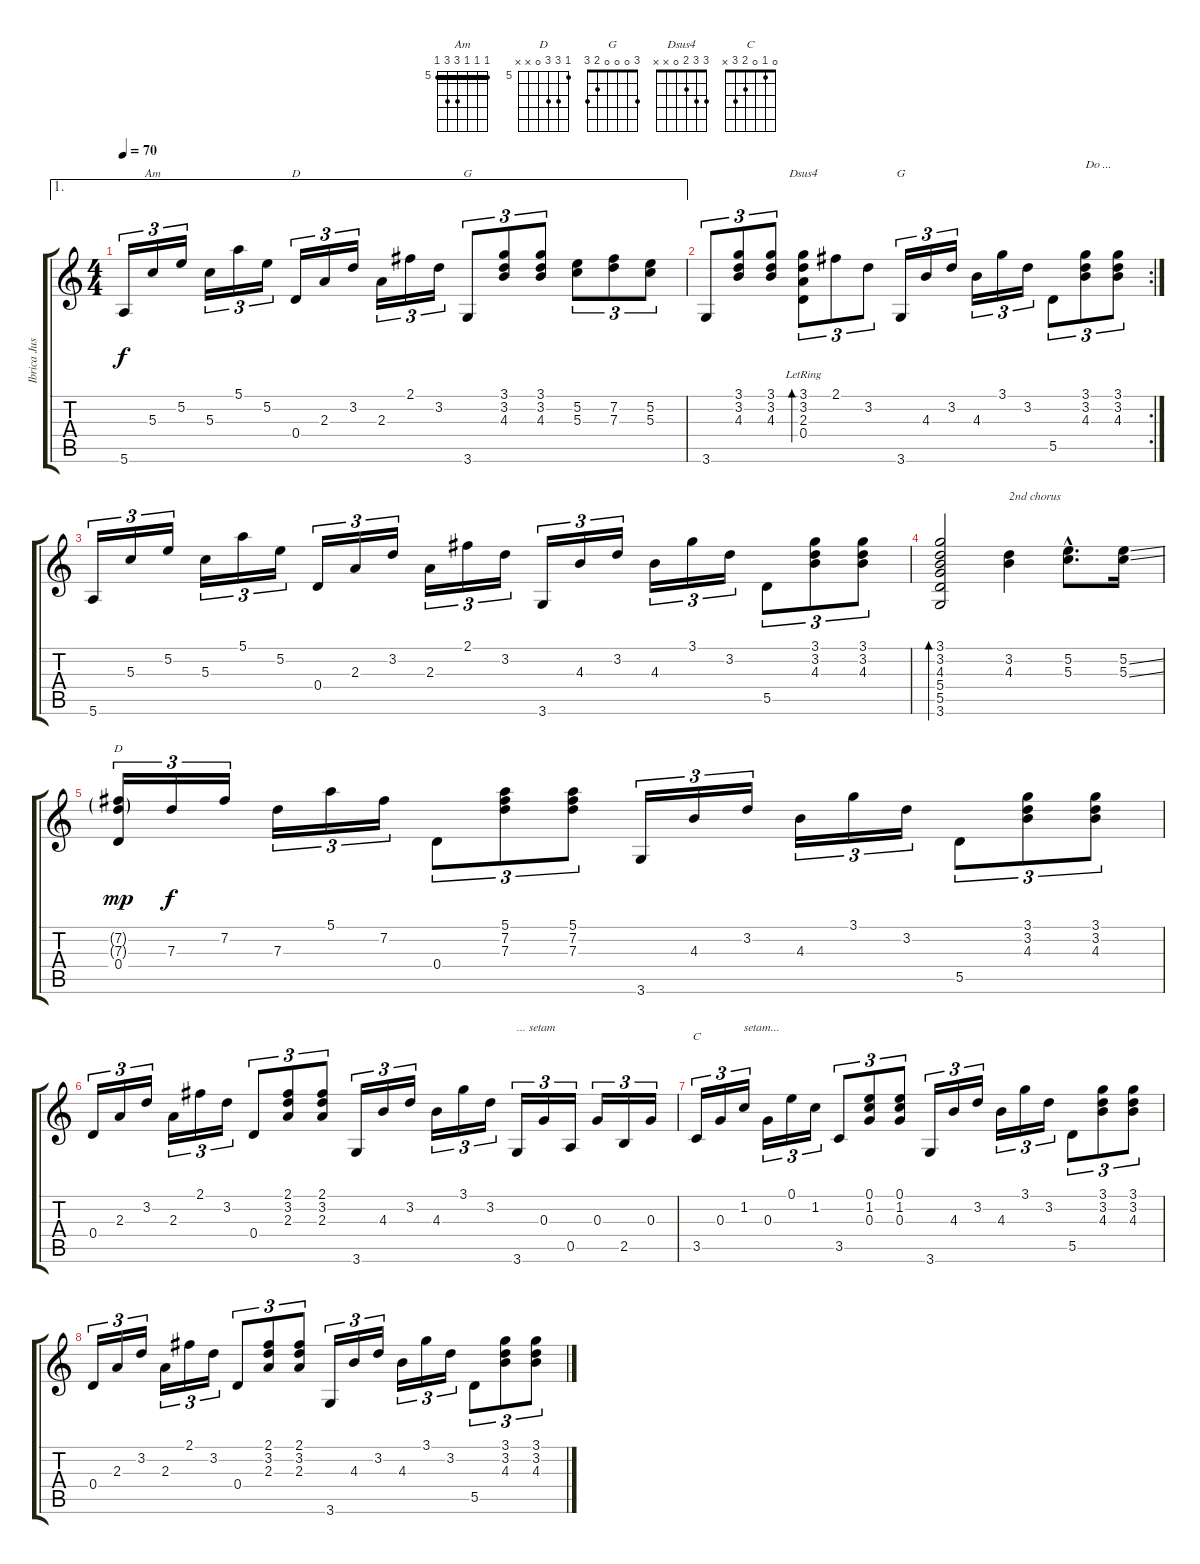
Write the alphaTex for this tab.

\track ("Ibrica Jusic- Acoustic Guitar" "Ibrica Jus") {instrument acousticguitarnylon}
\staff {score tabs}
\tuning (E4 B3 G3 D3 A2 E2) {hide}
\chord ("Am" 5 5 5 7 7 5) {firstfret 5 barre 5}
\chord ("D" 2 3 2 0 x x)
\chord ("G" 3 3 4 5 5 3) {barre 3}
\chord ("Dsus4" 3 3 2 0 x x)
\chord ("G" 3 0 0 0 2 3)
\chord ("D" 5 7 7 0 x x) {firstfret 5}
\chord ("C" 0 1 0 2 3 x)
\ae 1
\ts (4 4)
\tempo 70
\clef g2
\ks c
5.6.16{tu (3 2) dy f} 5.3.16{tu (3 2) ch "Am"} 5.2.16{tu (3 2)} 5.3.16{tu (3 2)} 5.1.16{tu (3 2)} 5.2.16{tu (3 2)} 0.4.16{tu (3 2) ch "D"} 2.3.16{tu (3 2)} 3.2.16{tu (3 2)} 2.3.16{tu (3 2)} 2.1.16{tu (3 2)} 3.2.16{tu (3 2)} 3.6.8{tu (3 2) ch "G"} (3.1 3.2 4.3).8{tu (3 2)} (3.1 3.2 4.3).8{tu (3 2)} (5.2 5.3).8{tu (3 2)} (7.2 7.3).8{tu (3 2)} (5.2 5.3).8{tu (3 2)} |
\rc 2
3.6.8{tu (3 2)} (3.1 3.2 4.3).8{tu (3 2)} (3.1 3.2 4.3).8{tu (3 2)} (3.1{lr} 3.2{lr} 2.3{lr} 0.4{lr}).8{tu (3 2) bd 480 ch "Dsus4"} 2.1.8{tu (3 2)} 3.2.8{tu (3 2)} 3.6.16{tu (3 2) ch "G"} 4.3.16{tu (3 2)} 3.2.16{tu (3 2)} 4.3.16{tu (3 2)} 3.1.16{tu (3 2)} 3.2.16{tu (3 2)} 5.5.8{tu (3 2)} (3.1 3.2 4.3).8{tu (3 2) txt "Do ..."} (3.1 3.2 4.3).8{tu (3 2)} |
5.6.16{tu (3 2)} 5.3.16{tu (3 2)} 5.2.16{tu (3 2)} 5.3.16{tu (3 2)} 5.1.16{tu (3 2)} 5.2.16{tu (3 2)} 0.4.16{tu (3 2)} 2.3.16{tu (3 2)} 3.2.16{tu (3 2)} 2.3.16{tu (3 2)} 2.1.16{tu (3 2)} 3.2.16{tu (3 2)} 3.6.16{tu (3 2)} 4.3.16{tu (3 2)} 3.2.16{tu (3 2)} 4.3.16{tu (3 2)} 3.1.16{tu (3 2)} 3.2.16{tu (3 2)} 5.5.8{tu (3 2)} (3.1 3.2 4.3).8{tu (3 2)} (3.1 3.2 4.3).8{tu (3 2)} |
(3.1 3.2 4.3 5.4 5.5 3.6).2{bd 120} (3.2 4.3).4{txt "2nd chorus"} (5.2{hac} 5.3{hac}).8{d} (5.2{ss} 5.3{ss}).16 |
(7.2{g} 7.3{g} 0.4).16{tu (3 2) ch "D" dy mp} 7.3.16{tu (3 2) dy f} 7.2.16{tu (3 2)} 7.3.16{tu (3 2)} 5.1.16{tu (3 2)} 7.2.16{tu (3 2)} 0.4.8{tu (3 2)} (5.1 7.2 7.3).8{tu (3 2)} (5.1 7.2 7.3).8{tu (3 2)} 3.6.16{tu (3 2)} 4.3.16{tu (3 2)} 3.2.16{tu (3 2)} 4.3.16{tu (3 2)} 3.1.16{tu (3 2)} 3.2.16{tu (3 2)} 5.5.8{tu (3 2)} (3.1 3.2 4.3).8{tu (3 2)} (3.1 3.2 4.3).8{tu (3 2)} |
0.4.16{tu (3 2)} 2.3.16{tu (3 2)} 3.2.16{tu (3 2)} 2.3.16{tu (3 2)} 2.1.16{tu (3 2)} 3.2.16{tu (3 2)} 0.4.8{tu (3 2)} (2.1 3.2 2.3).8{tu (3 2)} (2.1 3.2 2.3).8{tu (3 2)} 3.6.16{tu (3 2)} 4.3.16{tu (3 2)} 3.2.16{tu (3 2)} 4.3.16{tu (3 2)} 3.1.16{tu (3 2)} 3.2.16{tu (3 2)} 3.6.16{tu (3 2) txt "... setam "} 0.3.16{tu (3 2)} 0.5.16{tu (3 2)} 0.3.16{tu (3 2)} 2.5.16{tu (3 2)} 0.3.16{tu (3 2)} |
3.5.16{tu (3 2) ch "C"} 0.3.16{tu (3 2)} 1.2.16{tu (3 2) txt "setam..."} 0.3.16{tu (3 2)} 0.1.16{tu (3 2)} 1.2.16{tu (3 2)} 3.5.8{tu (3 2)} (0.1 1.2 0.3).8{tu (3 2)} (0.1 1.2 0.3).8{tu (3 2)} 3.6.16{tu (3 2)} 4.3.16{tu (3 2)} 3.2.16{tu (3 2)} 4.3.16{tu (3 2)} 3.1.16{tu (3 2)} 3.2.16{tu (3 2)} 5.5.8{tu (3 2)} (3.1 3.2 4.3).8{tu (3 2)} (3.1 3.2 4.3).8{tu (3 2)} |
0.4.16{tu (3 2)} 2.3.16{tu (3 2)} 3.2.16{tu (3 2)} 2.3.16{tu (3 2)} 2.1.16{tu (3 2)} 3.2.16{tu (3 2)} 0.4.8{tu (3 2)} (2.1 3.2 2.3).8{tu (3 2)} (2.1 3.2 2.3).8{tu (3 2)} 3.6.16{tu (3 2)} 4.3.16{tu (3 2)} 3.2.16{tu (3 2)} 4.3.16{tu (3 2)} 3.1.16{tu (3 2)} 3.2.16{tu (3 2)} 5.5.8{tu (3 2)} (3.1 3.2 4.3).8{tu (3 2)} (3.1 3.2 4.3).8{tu (3 2)}
